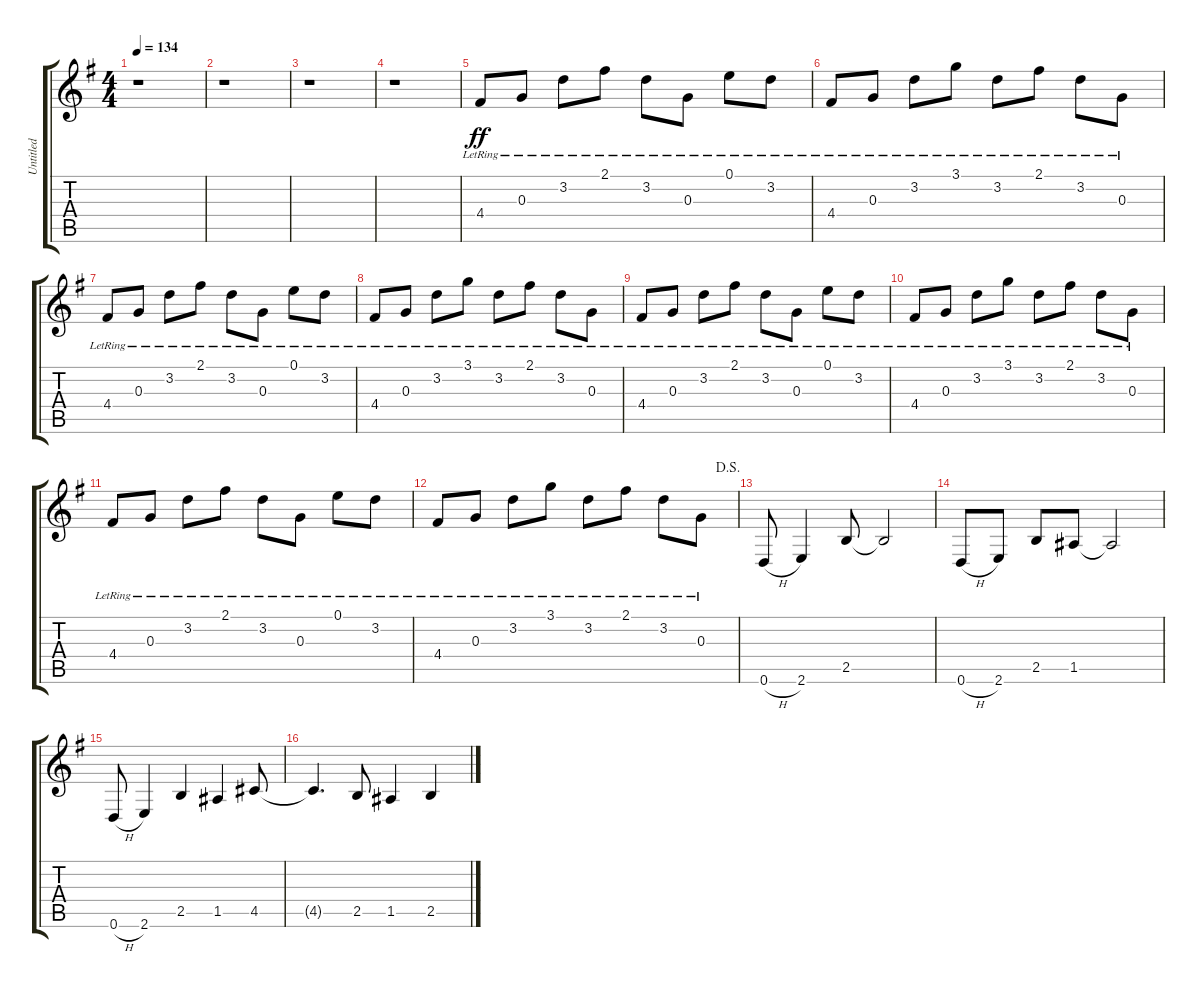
\track ("Untitled" "Untitled") {instrument electricguitarclean}
\staff {score tabs}
\tuning (E4 B3 G3 D3 A2 D2) {hide}
\ts (4 4)
\tempo 134
\clef g2
\ks g
r.1{dy mf} |
r.1 |
r.1 |
r.1 |
4.4{lr}.8{dy ff} 0.3{lr}.8 3.2{lr}.8 2.1{lr}.8 3.2{lr}.8 0.3{lr}.8 0.1{lr}.8 3.2{lr}.8 |
4.4{lr}.8 0.3{lr}.8 3.2{lr}.8 3.1{lr}.8 3.2{lr}.8 2.1{lr}.8 3.2{lr}.8 0.3{lr}.8 |
4.4{lr}.8 0.3{lr}.8 3.2{lr}.8 2.1{lr}.8 3.2{lr}.8 0.3{lr}.8 0.1{lr}.8 3.2{lr}.8 |
4.4{lr}.8 0.3{lr}.8 3.2{lr}.8 3.1{lr}.8 3.2{lr}.8 2.1{lr}.8 3.2{lr}.8 0.3{lr}.8 |
4.4{lr}.8 0.3{lr}.8 3.2{lr}.8 2.1{lr}.8 3.2{lr}.8 0.3{lr}.8 0.1{lr}.8 3.2{lr}.8 |
4.4{lr}.8 0.3{lr}.8 3.2{lr}.8 3.1{lr}.8 3.2{lr}.8 2.1{lr}.8 3.2{lr}.8 0.3{lr}.8 |
4.4{lr}.8 0.3{lr}.8 3.2{lr}.8 2.1{lr}.8 3.2{lr}.8 0.3{lr}.8 0.1{lr}.8 3.2{lr}.8 |
\jump dalsegno
4.4{lr}.8 0.3{lr}.8 3.2{lr}.8 3.1{lr}.8 3.2{lr}.8 2.1{lr}.8 3.2{lr}.8 0.3{lr}.8 |
0.6{h}.8 2.6.4 2.5.8 2.5{t}.2 |
0.6{h}.8 2.6.8 2.5.8 1.5.8 1.5{t}.2 |
0.6{h}.8 2.6.4 2.5.4 1.5.4 4.5.8 |
4.5{t}.4{d} 2.5.8 1.5.4 2.5.4
